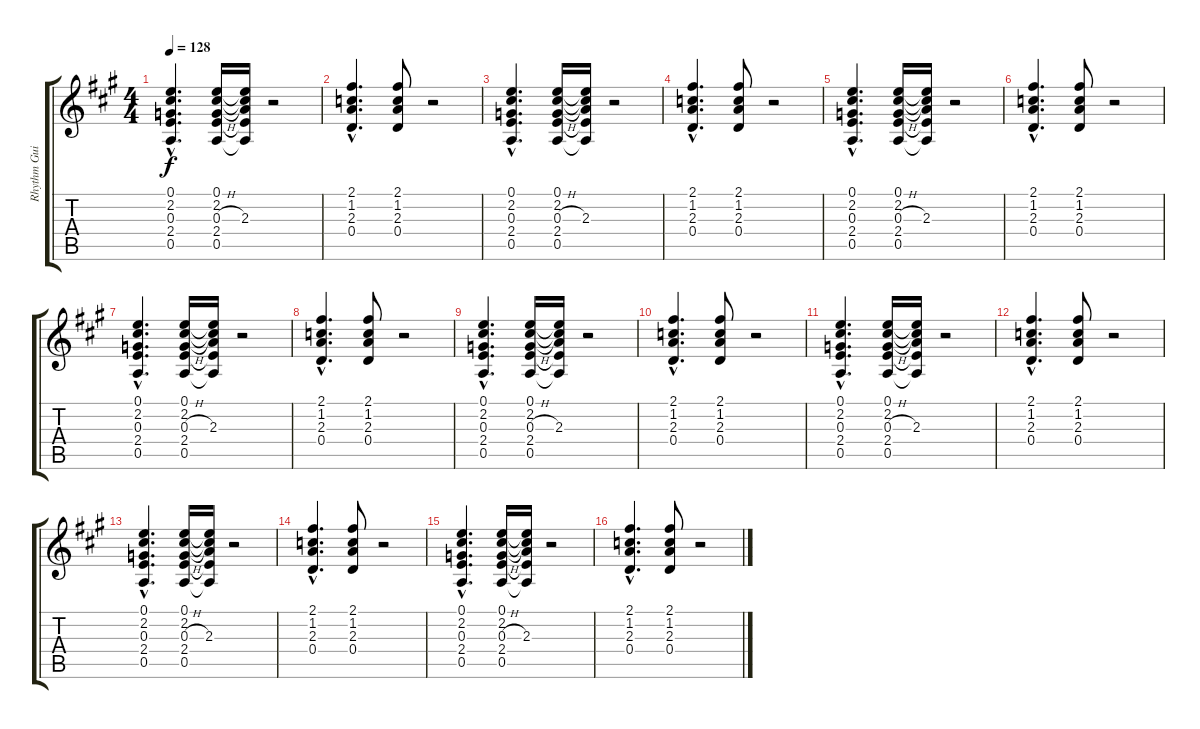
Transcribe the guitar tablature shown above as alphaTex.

\track ("Rhythm Guitar" "Rhythm Gui") {instrument overdrivenguitar}
\staff {score tabs}
\tuning (E4 B3 G3 D3 A2 E2) {hide}
\ts (4 4)
\tempo 128
\clef g2
\ks a
(0.1{hac} 2.2{hac} 0.3{hac} 2.4{hac} 0.5{hac}).4{d dy f volume 10} (0.1 2.2 0.3{h} 2.4 0.5).16 (0.1{t} 2.2{t} 2.3 2.4{t} 0.5{t}).16 r.2 |
(2.1{hac} 1.2{hac} 2.3{hac} 0.4{hac}).4{d} (2.1 1.2 2.3 0.4).8 r.2 |
(0.1{hac} 2.2{hac} 0.3{hac} 2.4{hac} 0.5{hac}).4{d} (0.1 2.2 0.3{h} 2.4 0.5).16 (0.1{t} 2.2{t} 2.3 2.4{t} 0.5{t}).16 r.2 |
(2.1{hac} 1.2{hac} 2.3{hac} 0.4{hac}).4{d} (2.1 1.2 2.3 0.4).8 r.2 |
(0.1{hac} 2.2{hac} 0.3{hac} 2.4{hac} 0.5{hac}).4{d} (0.1 2.2 0.3{h} 2.4 0.5).16 (0.1{t} 2.2{t} 2.3 2.4{t} 0.5{t}).16 r.2 |
(2.1{hac} 1.2{hac} 2.3{hac} 0.4{hac}).4{d} (2.1 1.2 2.3 0.4).8 r.2 |
(0.1{hac} 2.2{hac} 0.3{hac} 2.4{hac} 0.5{hac}).4{d} (0.1 2.2 0.3{h} 2.4 0.5).16 (0.1{t} 2.2{t} 2.3 2.4{t} 0.5{t}).16 r.2 |
(2.1{hac} 1.2{hac} 2.3{hac} 0.4{hac}).4{d} (2.1 1.2 2.3 0.4).8 r.2 |
(0.1{hac} 2.2{hac} 0.3{hac} 2.4{hac} 0.5{hac}).4{d} (0.1 2.2 0.3{h} 2.4 0.5).16 (0.1{t} 2.2{t} 2.3 2.4{t} 0.5{t}).16 r.2 |
(2.1{hac} 1.2{hac} 2.3{hac} 0.4{hac}).4{d} (2.1 1.2 2.3 0.4).8 r.2 |
(0.1{hac} 2.2{hac} 0.3{hac} 2.4{hac} 0.5{hac}).4{d} (0.1 2.2 0.3{h} 2.4 0.5).16 (0.1{t} 2.2{t} 2.3 2.4{t} 0.5{t}).16 r.2 |
(2.1{hac} 1.2{hac} 2.3{hac} 0.4{hac}).4{d} (2.1 1.2 2.3 0.4).8 r.2 |
(0.1{hac} 2.2{hac} 0.3{hac} 2.4{hac} 0.5{hac}).4{d} (0.1 2.2 0.3{h} 2.4 0.5).16 (0.1{t} 2.2{t} 2.3 2.4{t} 0.5{t}).16 r.2 |
(2.1{hac} 1.2{hac} 2.3{hac} 0.4{hac}).4{d} (2.1 1.2 2.3 0.4).8 r.2 |
(0.1{hac} 2.2{hac} 0.3{hac} 2.4{hac} 0.5{hac}).4{d} (0.1 2.2 0.3{h} 2.4 0.5).16 (0.1{t} 2.2{t} 2.3 2.4{t} 0.5{t}).16 r.2 |
(2.1{hac} 1.2{hac} 2.3{hac} 0.4{hac}).4{d} (2.1 1.2 2.3 0.4).8 r.2
